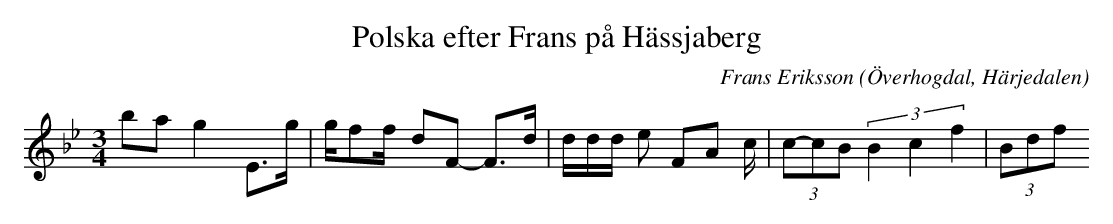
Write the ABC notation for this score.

X:1
T:Polska efter Frans på Hässjaberg
O:Överhogdal, Härjedalen
M:3/4
C:Frans Eriksson
K:Bb
ba g2 E>g |g/ff/- dF- F>d|d/d/d/ e4/3 F4/3A4/3 c/| (3c-cB (3B2c2f2|-(3Bdf
